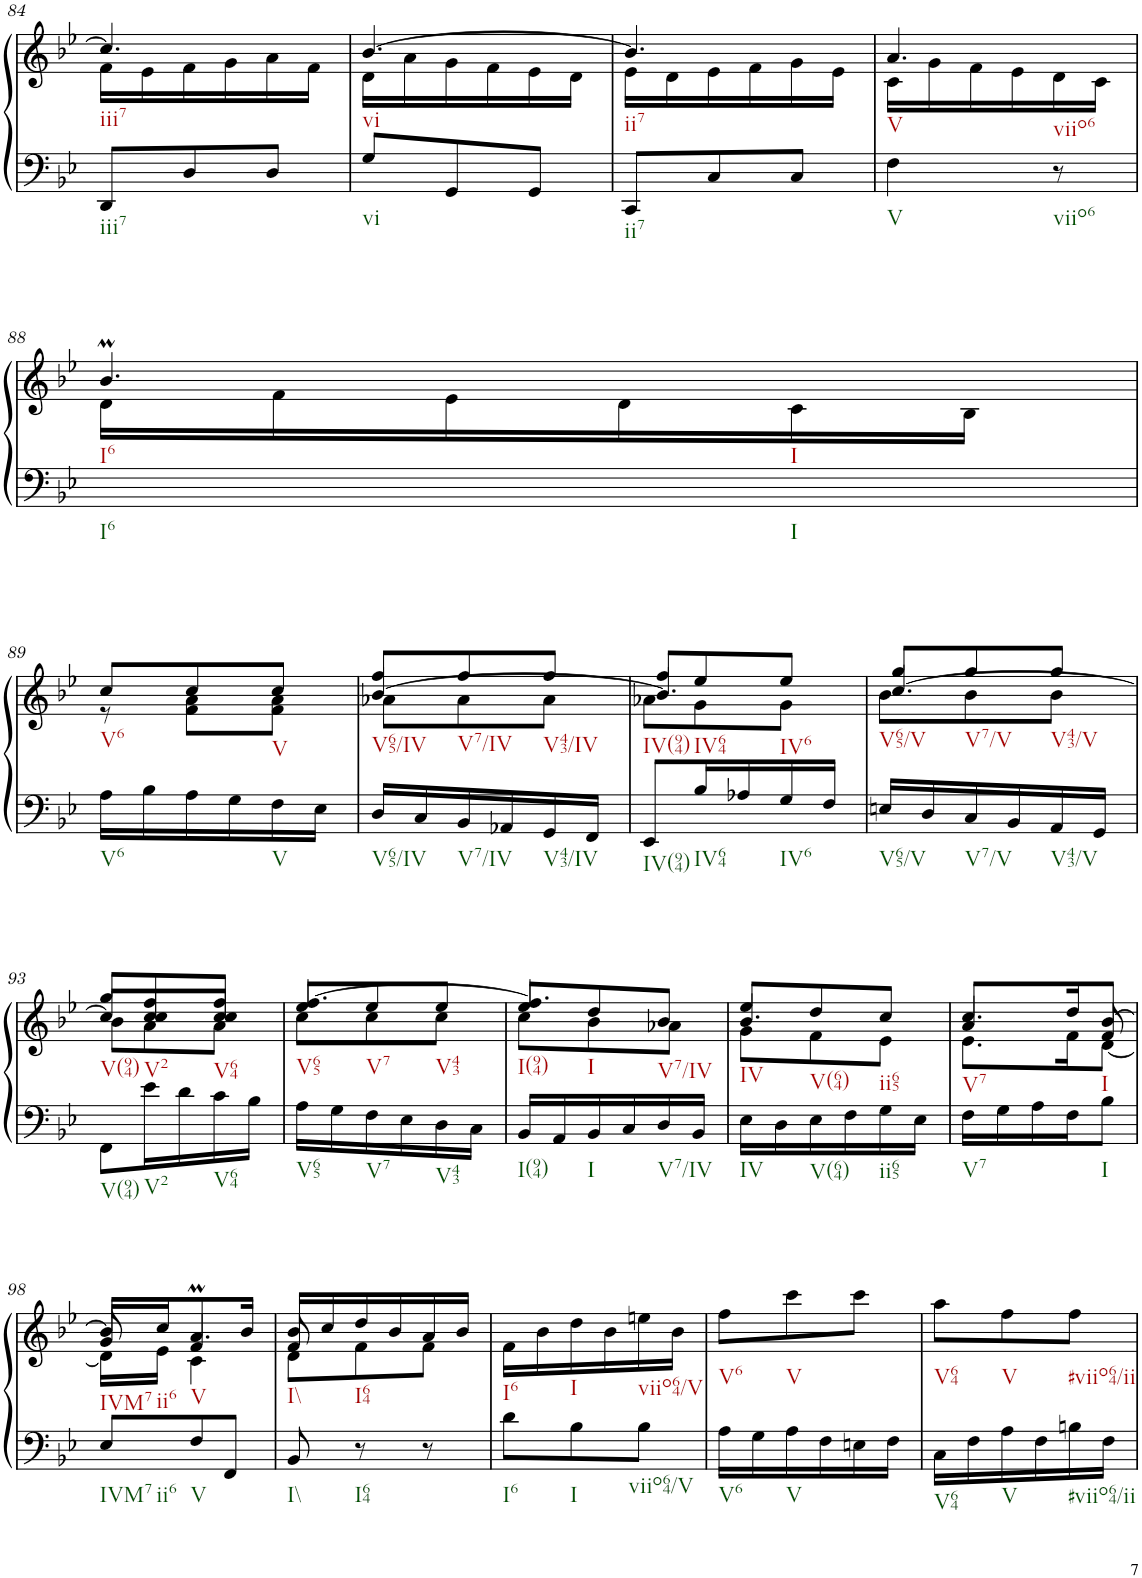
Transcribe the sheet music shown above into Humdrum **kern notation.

**kern	**kern
*part1	*part1
*staff2	*staff1
*I"unbenannt1	*
!!LO:PB:g=z
*clefF4	*clefG2
*k[b-e-]	*k[b-e-]
*M3/8	*M3/8
=84	=84
*	*^
8DD/L	4.cc/]	16f\LL
.	.	16e-\
8D/	.	16f\
.	.	16g\
8D/J	.	16a\
.	.	16f\JJ
=85	=85	=85
8G/L	[4.b-/	16d\LL
.	.	16a\
8GG/	.	16g\
.	.	16f\
8GG/J	.	16e-\
.	.	16d\JJ
=86	=86	=86
8CC/L	4.b-/]	16e-\LL
.	.	16d\
8C/	.	16e-\
.	.	16f\
8C/J	.	16g\
.	.	16e-\JJ
=87	=87	=87
4F\	4.a/	16c\LL
.	.	16g\
.	.	16f\
.	.	16e-\
8r	.	16d\
.	.	16c\JJ
!!LO:LB:g=z	!!
=88	=88	=88
4ryy	4.b-M/	16d\LL
.	.	16f\
.	.	16e-\
.	.	16d\
8ryy	.	16c\
.	.	16B-\JJ
!!LO:LB:g=z	!!
=89	=89	=89
16A\LL	8cc/L	8r
16B-\	.	.
16A\	8cc/	8f\ 8a\L
16G\	.	.
16F\	8cc/J	8f\ 8a\J
16E-\JJ	.	.
=90	=90	=90
*	*	*^
16D/LL	8ff/L	8a-X\L	[4b-/
16C/	.	.	.
16BB-/	8ff/	8a-\	.
16AA-X/	.	.	.
16GG/	8ff/J	8a-\J	8ryy
16FF/JJ	.	.	.
=91	=91	=91	=91
8EE-/L	8ff/L	8a-X\L	4.b-/]
16B-/L	8ee-/	8g\	.
16A-X/	.	.	.
16G/	8ee-/J	8g\J	.
16F/JJ	.	.	.
=92	=92	=92	=92
16En/LL	8gg/L	8b-\L	[4.cc/
16D/	.	.	.
16C/	8gg/	8b-\	.
16BB-/	.	.	.
16AA/	8gg/J	8b-\J	.
16GG/JJ	.	.	.
!!LO:LB:g=z	!!	!!
=93	=93	=93	=93
8FF\L	8gg/L	8b-\L	8cc/L]
16e-\L	8cc/ 8ff/	8a\	8cc/
16d\	.	.	.
16c\	8cc/ 8ff/J	8a\J	8cc/J
16B-\JJ	.	.	.
=94	=94	=94	=94
16A\LL	[4.ff/	8cc\L	8ee-/L
16G\	.	.	.
16F\	.	8cc\	8ee-/
16E-\	.	.	.
16D\	.	8cc\J	8ee-/J
16C\JJ	.	.	.
=95	=95	=95	=95
16BB-/LL	4.ff/]	8cc\L	8ee-/L
16AA/	.	.	.
16BB-/	.	8b-\	8dd/
16C/	.	.	.
16D/	.	8a-X\J	8b-/J
16BB-/JJ	.	.	.
=96	=96	=96	=96
16E-\LL	8ee-/L	8g\L	4.b-/
16D\	.	.	.
16E-\	8dd/	8f\	.
16F\	.	.	.
16G\	8cc/J	8e-\J	.
16E-\JJ	.	.	.
=97	=97	=97	=97
16F\LL	8.cc/L	8.e-\L	4a/
16G\	.	.	.
16A\	.	.	.
16F\J	16dd/K	16f\K	.
8B-\J	[8b-/J	[8d\J	8f/
!!LO:LB:g=z	!!	!!
=98	=98	=98	=98
8E-/L	16b-/LL]	16d\LL]	8g/
.	16cc/J	16e-\JJ	.
8F/	8.am/	4c\	4f/
8FF/J	.	.	.
.	16b-/Jk	.	.
=99	=99	=99	=99
8BB-/	16b-/LL	8d\L	8f/
.	16cc/	.	.
8r	16dd/	8f\	4ryy
.	16b-/	.	.
8r	16a/	8f\J	.
.	16b-/JJ	.	.
*	*v	*v	*v
=100	=100
8d\L	16f\LL
.	16b-\
8B-\	16dd\
.	16b-\
8B-\J	16een\
.	16b-\JJ
=101	=101
16A\LL	8ff\L
16G\	.
16A\	8ccc\
16F\	.
16En\	8ccc\J
16F\JJ	.
=102	=102
16C\LL	8aa\L
16F\	.
16A\	8ff\
16F\	.
16Bn\	8ff\J
16F\JJ	.
=	=
*-	*-
